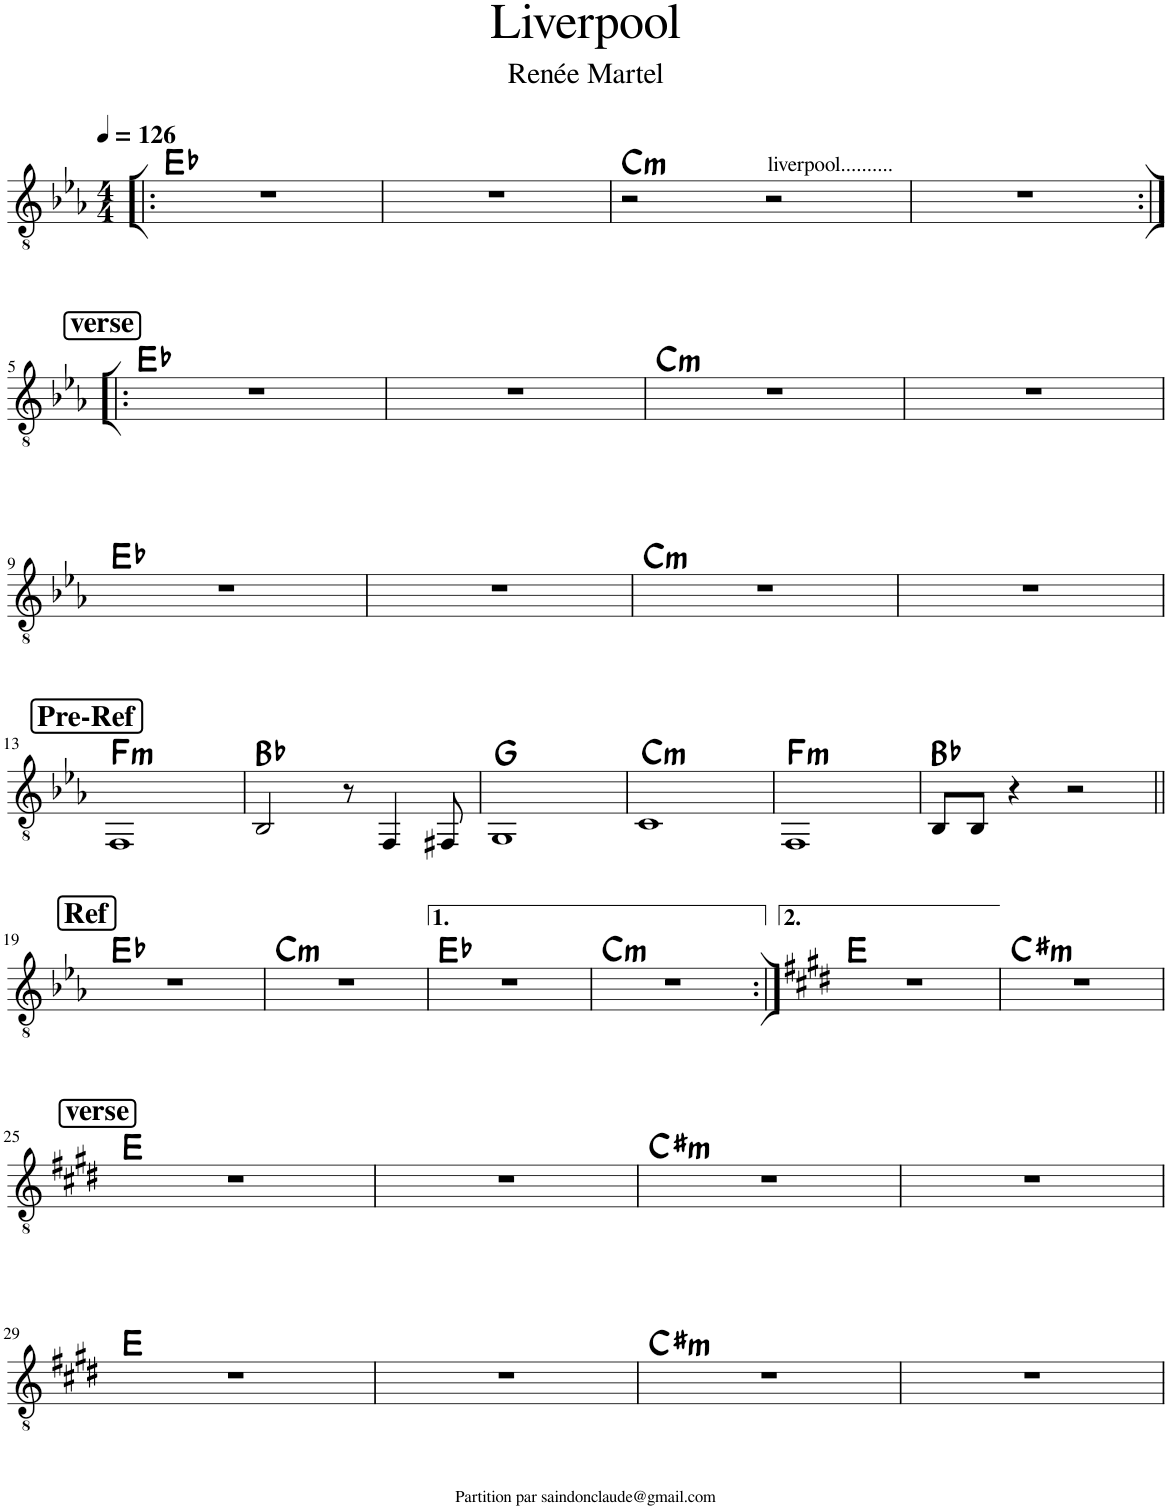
**kern	**harte
*part1	*part1
*staff1	*
*I"Classical Guitar	*
*I'Guit.	*
*clefGv2	*
*k[b-e-a-]	*
*M4/4	*
*MM126	*
=1!|:	=1!|:
1r	Eb:maj
=2	=2
1r	.
=3	=3
!	!LO:H:kt=m
2r	C:min
!LO:TX:a:t=liverpool..........	!
2r	.
=4	=4
1r	.
!!LO:LB:g=z
!!LO:REH:place=s1:a:B:rj:fs=14:t=verse
=5:|!|:	=5:|!|:
1r	Eb:maj
=6	=6
1r	.
=7	=7
!	!LO:H:kt=m
1r	C:min
=8	=8
1r	.
!!LO:LB:g=z
=9	=9
1r	Eb:maj
=10	=10
1r	.
=11	=11
!	!LO:H:kt=m
1r	C:min
=12	=12
1r	.
!!LO:LB:g=z
!!LO:REH:place=s1:a:B:rj:fs=14:t=Pre-Ref
=13	=13
!	!LO:H:kt=m
1FF	F:min
=14	=14
2BB-/	Bb:maj
8r	.
4FF/	.
8FF#X/	.
=15	=15
1GG	G:maj
=16	=16
!	!LO:H:kt=m
1C	C:min
=17	=17
!	!LO:H:kt=m
1FF	F:min
=18	=18
8BB-/L	Bb:maj
8BB-/J	.
4r	.
2r	.
!!LO:LB:g=z
!!LO:REH:place=s1:a:B:rj:fs=14:t=Ref
=19||	=19||
1r	Eb:maj
=20	=20
!	!LO:H:kt=m
1r	C:min
=21	=21
1r	Eb:maj
=22	=22
!	!LO:H:kt=m
1r	C:min
=23:|!	=23:|!
*k[f#c#g#d#]	*
1r	E:maj
=24	=24
!	!LO:H:kt=m
1r	C#:min
!!LO:LB:g=z
!!LO:REH:place=s1:a:B:rj:fs=14:t=verse
=25	=25
1r	E:maj
=26	=26
1r	.
=27	=27
!	!LO:H:kt=m
1r	C#:min
=28	=28
1r	.
!!LO:LB:g=z
=29	=29
1r	E:maj
=30	=30
1r	.
=31	=31
!	!LO:H:kt=m
1r	C#:min
=32	=32
1r	.
=	=
*-	*-
